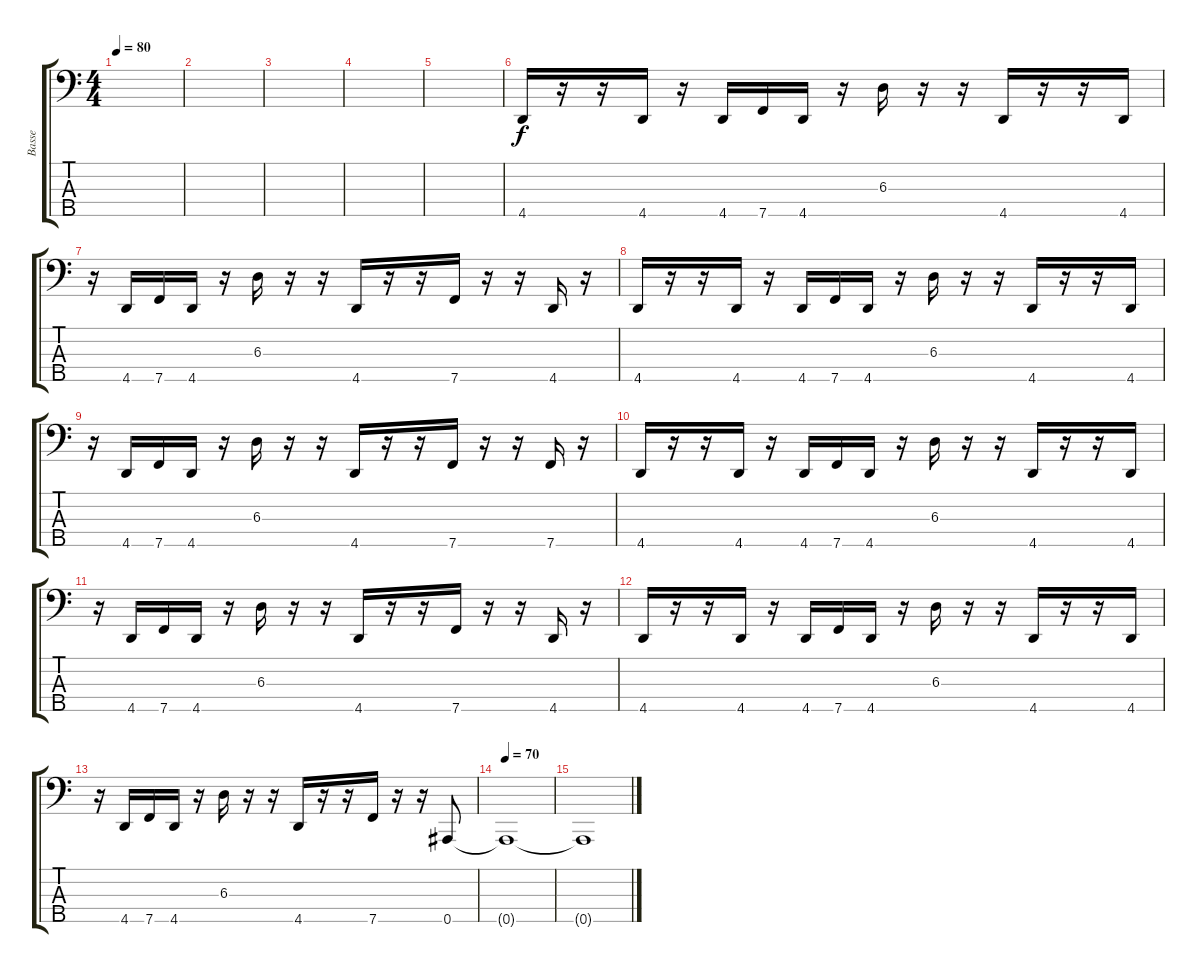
\track ("Basse" "Basse") {instrument electricbasspick}
\staff {score tabs}
\tuning (Gb2 Db2 Ab1 Eb1 Bb0) {hide}
\ts (4 4)
\tempo 80
\clef f4
\ks c
|
|
|
|
|
4.5.16 r.16 r.16 4.5.16 r.16 4.5.16 7.5.16 4.5.16 r.16 6.3.16 r.16 r.16 4.5.16 r.16 r.16 4.5.16 |
r.16 4.5.16 7.5.16 4.5.16 r.16 6.3.16 r.16 r.16 4.5.16 r.16 r.16 7.5.16 r.16 r.16 4.5.16 r.16 |
4.5.16 r.16 r.16 4.5.16 r.16 4.5.16 7.5.16 4.5.16 r.16 6.3.16 r.16 r.16 4.5.16 r.16 r.16 4.5.16 |
r.16 4.5.16 7.5.16 4.5.16 r.16 6.3.16 r.16 r.16 4.5.16 r.16 r.16 7.5.16 r.16 r.16 7.5.16 r.16 |
4.5.16 r.16 r.16 4.5.16 r.16 4.5.16 7.5.16 4.5.16 r.16 6.3.16 r.16 r.16 4.5.16 r.16 r.16 4.5.16 |
r.16 4.5.16 7.5.16 4.5.16 r.16 6.3.16 r.16 r.16 4.5.16 r.16 r.16 7.5.16 r.16 r.16 4.5.16 r.16 |
4.5.16 r.16 r.16 4.5.16 r.16 4.5.16 7.5.16 4.5.16 r.16 6.3.16 r.16 r.16 4.5.16 r.16 r.16 4.5.16 |
r.16 4.5.16 7.5.16 4.5.16 r.16 6.3.16 r.16 r.16 4.5.16 r.16 r.16 7.5.16 r.16 r.16 0.5.8 |
\tempo 70
0.5{t}.1 |
0.5{t}.1
